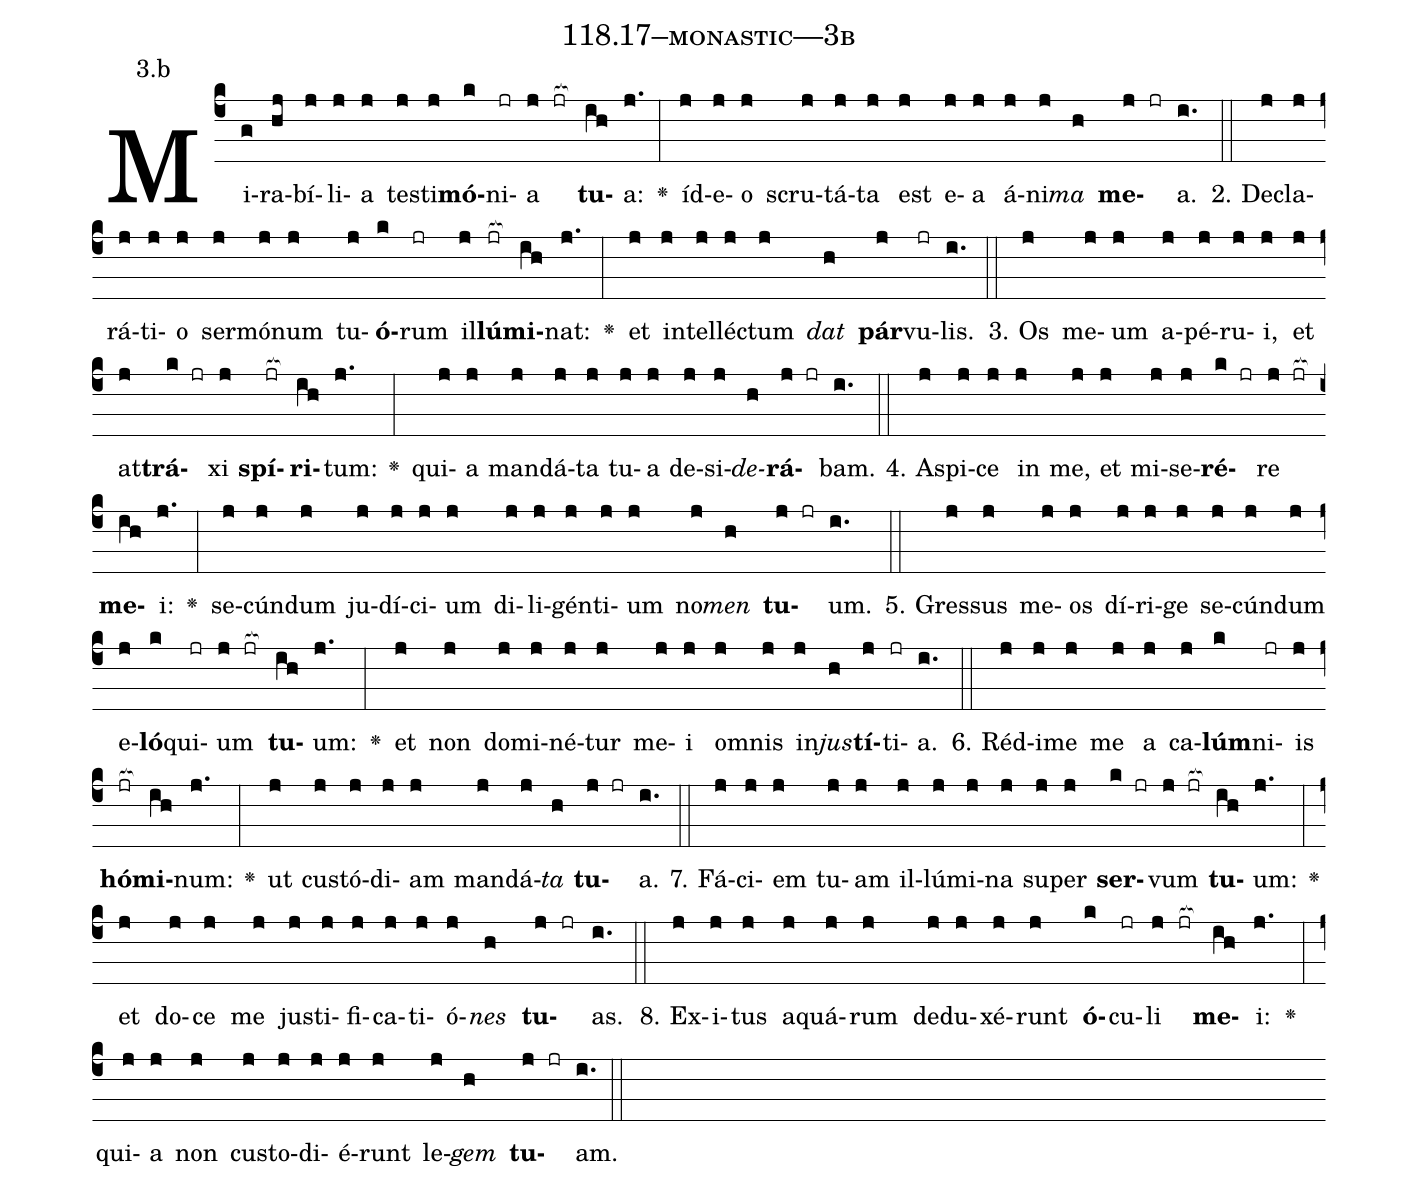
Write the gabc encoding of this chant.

name: 118.17--monastic---3b;
annotation: 3.b;
%%
(c4)Mi(g)ra(hj)bí(j)li(j)a(j) tes(j)ti(j)<b>mó</b>(k)ni(jr)a(j jr[ocb:1{]) <b>tu</b>(ih[ocb:0}])a:(j.) <v>\greheightstar</v>(:) íd(j)e(j)o(j) scru(j)tá(j)ta(j) est(j) e(j)a(j) á(j)ni(j)<i>ma</i>(h) <b>me</b>(j jr)a.(i.) (::)
2. De(j)cla(j)rá(j)ti(j)o(j) ser(j)mó(j)num(j) tu(j)<b>ó</b>(k)rum(jr) il(j)<b>lú</b>(jr[ocb:1{])<b>mi</b>(ih[ocb:0}])nat:(j.) <v>\greheightstar</v>(:) et(j) in(j)tel(j)léc(j)tum(j) <i>dat</i>(h) <b>pár</b>(j)vu(jr)lis.(i.) (::)
3. Os(j) me(j)um(j) a(j)pé(j)ru(j)i,(j) et(j) at(j)<b>trá</b>(k jr)xi(j) <b>spí</b>(jr[ocb:1{])<b>ri</b>(ih[ocb:0}])tum:(j.) <v>\greheightstar</v>(:) qui(j)a(j) man(j)dá(j)ta(j) tu(j)a(j) de(j)si(j)<i>de</i>(h)<b>rá</b>(j jr)bam.(i.) (::)
4. A(j)spi(j)ce(j) in(j) me,(j) et(j) mi(j)se(j)<b>ré</b>(k jr)re(j jr[ocb:1{]) <b>me</b>(ih[ocb:0}])i:(j.) <v>\greheightstar</v>(:) se(j)cún(j)dum(j) ju(j)dí(j)ci(j)um(j) di(j)li(j)gén(j)ti(j)um(j) no(j)<i>men</i>(h) <b>tu</b>(j jr)um.(i.) (::)
5. Gres(j)sus(j) me(j)os(j) dí(j)ri(j)ge(j) se(j)cún(j)dum(j) e(j)<b>ló</b>(k)qui(jr)um(j jr[ocb:1{]) <b>tu</b>(ih[ocb:0}])um:(j.) <v>\greheightstar</v>(:) et(j) non(j) do(j)mi(j)né(j)tur(j) me(j)i(j) om(j)nis(j) in(j)<i>jus</i>(h)<b>tí</b>(j)ti(jr)a.(i.) (::)
6. Réd(j)i(j)me(j) me(j) a(j) ca(j)<b>lúm</b>(k)ni(jr)is(j) <b>hó</b>(jr[ocb:1{])<b>mi</b>(ih[ocb:0}])num:(j.) <v>\greheightstar</v>(:) ut(j) cus(j)tó(j)di(j)am(j) man(j)dá(j)<i>ta</i>(h) <b>tu</b>(j jr)a.(i.) (::)
7. Fá(j)ci(j)em(j) tu(j)am(j) il(j)lú(j)mi(j)na(j) su(j)per(j) <b>ser</b>(k jr)vum(j jr[ocb:1{]) <b>tu</b>(ih[ocb:0}])um:(j.) <v>\greheightstar</v>(:) et(j) do(j)ce(j) me(j) jus(j)ti(j)fi(j)ca(j)ti(j)ó(j)<i>nes</i>(h) <b>tu</b>(j jr)as.(i.) (::)
8. Ex(j)i(j)tus(j) a(j)quá(j)rum(j) de(j)du(j)xé(j)runt(j) <b>ó</b>(k)cu(jr)li(j jr[ocb:1{]) <b>me</b>(ih[ocb:0}])i:(j.) <v>\greheightstar</v>(:) qui(j)a(j) non(j) cus(j)to(j)di(j)é(j)runt(j) le(j)<i>gem</i>(h) <b>tu</b>(j jr)am.(i.) (::)
